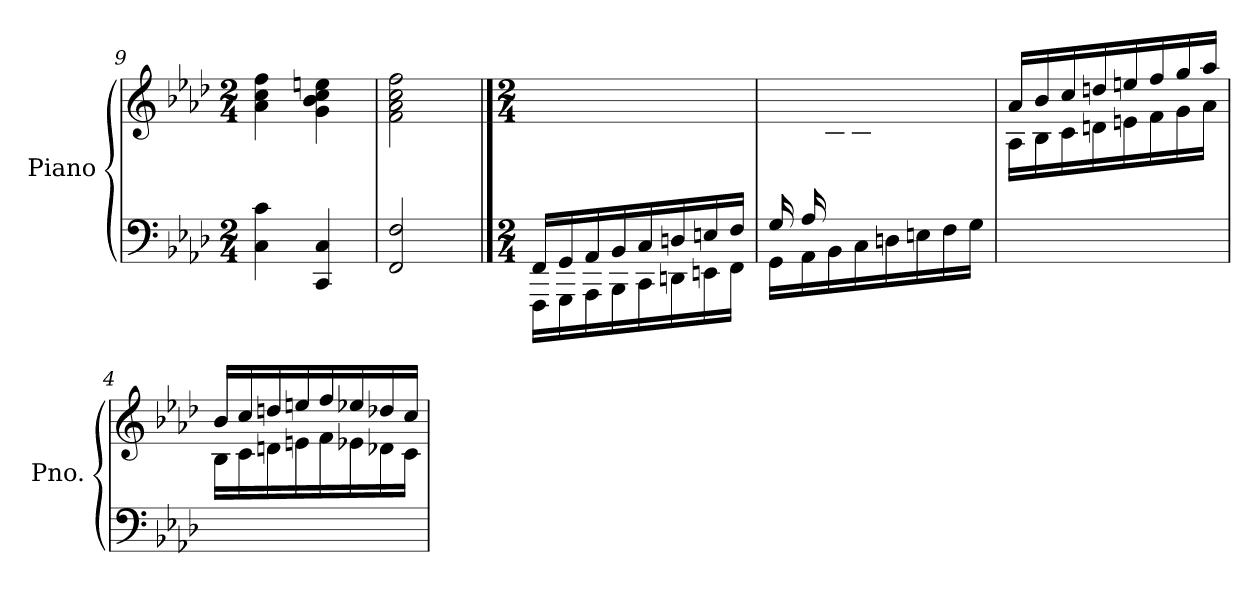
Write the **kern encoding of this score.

**kern	**kern
*part1	*part1
*staff2	*staff1
*I"Piano	*
*I'Pno.	*
*clefF4	*clefG2
*k[b-e-a-d-]	*k[b-e-a-d-]
*M2/4	*M2/4
=9	=9
4C\ 4c\	4a-\ 4cc\ 4ff\
4CC/ 4C/	4g\ 4b-\ 4cc\ 4een\
=10	=10
2FF/ 2F/	2f\ 2a-\ 2cc\ 2ff\
!!LO:LB:g=z
==1	==1
*M2/4	*M2/4
*^	*
16FF/LL	16FFF\LL	2ryy
16GG/	16GGG\	.
16AA-/	16AAA-\	.
16BB-/	16BBB-\	.
16C/	16CC\	.
16Dn/	16DDn\	.
16En/	16EEn\	.
16F/JJ	16FF\JJ	.
=2	=2	=2
16G/LL	16GG\LL	8ryy
16A-/	16AA-\	.
4.ryy	16BB-\	16B-\
.	16C\	16c\
.	16Dn\	16dn\
.	16En\	16en\
.	16F\	16f\
.	16G\JJ	16g\JJ
*v	*v	*
=3	=3
*	*^
2ryy	16a-/LL	16A-\LL
.	16b-/	16B-\
.	16cc/	16c\
.	16ddn/	16dn\
.	16een/	16en\
.	16ff/	16f\
.	16gg/	16g\
.	16aa-/JJ	16a-\JJ
=4	=4	=4
2ryy	16b-/LL	16B-\LL
.	16cc/	16c\
.	16ddn/	16dn\
.	16een/	16en\
.	16ff/	16f\
.	16ee-X/	16e-X\
.	16dd-X/	16d-X\
.	16cc/JJ	16c\JJ
*	*v	*v
=	=
*-	*-
